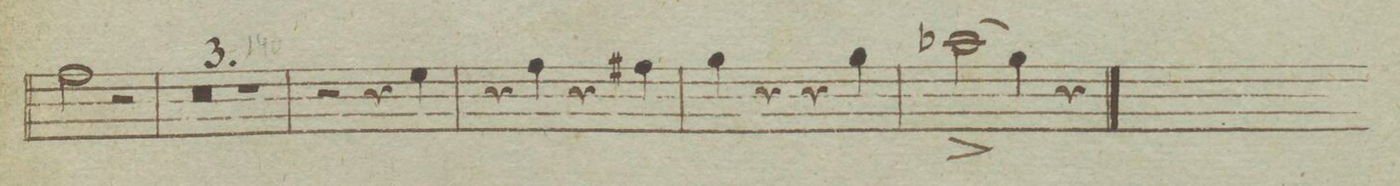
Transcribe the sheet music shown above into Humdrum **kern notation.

**kern	**dynam
*I"Clarinetto 1o. in B	*
*clefG2	*
*k[b-e-]	*
*met(c)	*
*M4/4	*
2ee-\	.
2r	.
=138	=138
0r	.
=139	=139
=140	=140
1r	.
=141	=141
2r	.
4r	.
4dd\	.
=142	=142
4r	.
4ee-\	.
4r	.
4eeX\	.
=143	=143
4ff\	.
4r	.
4r	.
4ff\	.
=144	=144
(2gg-X^<\	.
4ff\)	.
4r	.
=145||	=145||
*M3/4	*
*k[b-e-]	*
*-	*-
